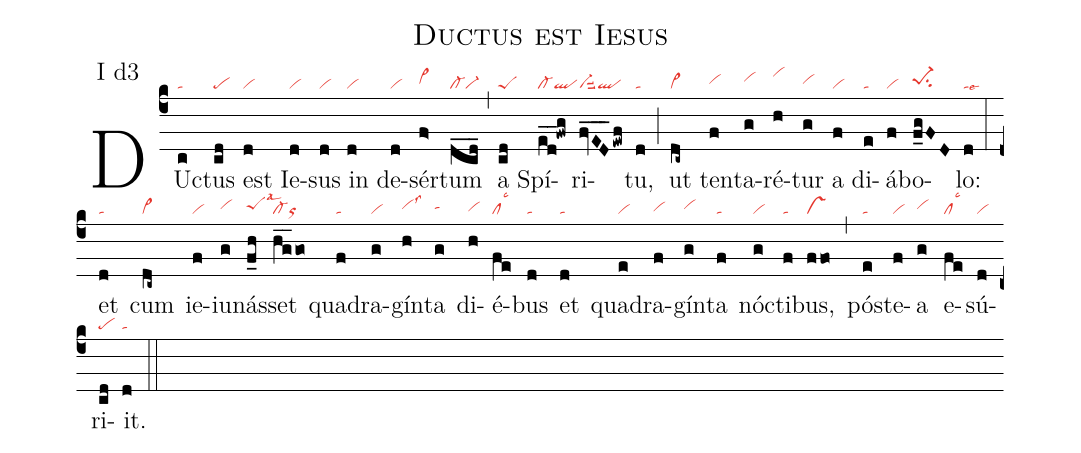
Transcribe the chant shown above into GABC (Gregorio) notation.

name: Ductus est Iesus;
annotation: I d3;
mode: 1;
nabc-lines: 1;
%%
(c4)
DU(c|ta)ctus(cd|pe) est(d|vi) Ie(d|vi)sus(d|vi) in(d|vi) de(d|vi)sér(f>|vi>hh)tum(dcd___|cl-vi-) (,)
a(cd|peS) Spí(ed__!fwg|cl-ql)ri(f_vED__ewf|vi-suu2ql)tu,(d|ta) (;)
ut(dc~|vi>) ten(f|vihh)ta(g|vihi)ré(h|vihk)tur(g|vihh) a(f|vi) di(e|ta)á(f|vi)bo(f_gFD|pe-1hhsu2)lo:(d|talse6) (:)
et(d|ta) cum(dc~|vi>) ie(f|vi)iu(g|vihh)nás(f_h|peShhlsal3)set(hg__go|cl-or) qua(f|ta)dra(g|vi)gín(h|vihhlss3)ta(g|tahh) di(h|vihg)é(fe|cllsc3)bus(d|ta) et(d|ta) qua(e|vi)dra(f|vihg)gín(g|vihh)ta(f|ta) nó(g|vi)cti(f|ta)bus,(ffo|vs) (,)
pó(e|ta)ste(f|vi)a(g|vihh) e(fe|cllsc3)sú(d|vi)ri(cd|pe)it.(d|ta) (::)
